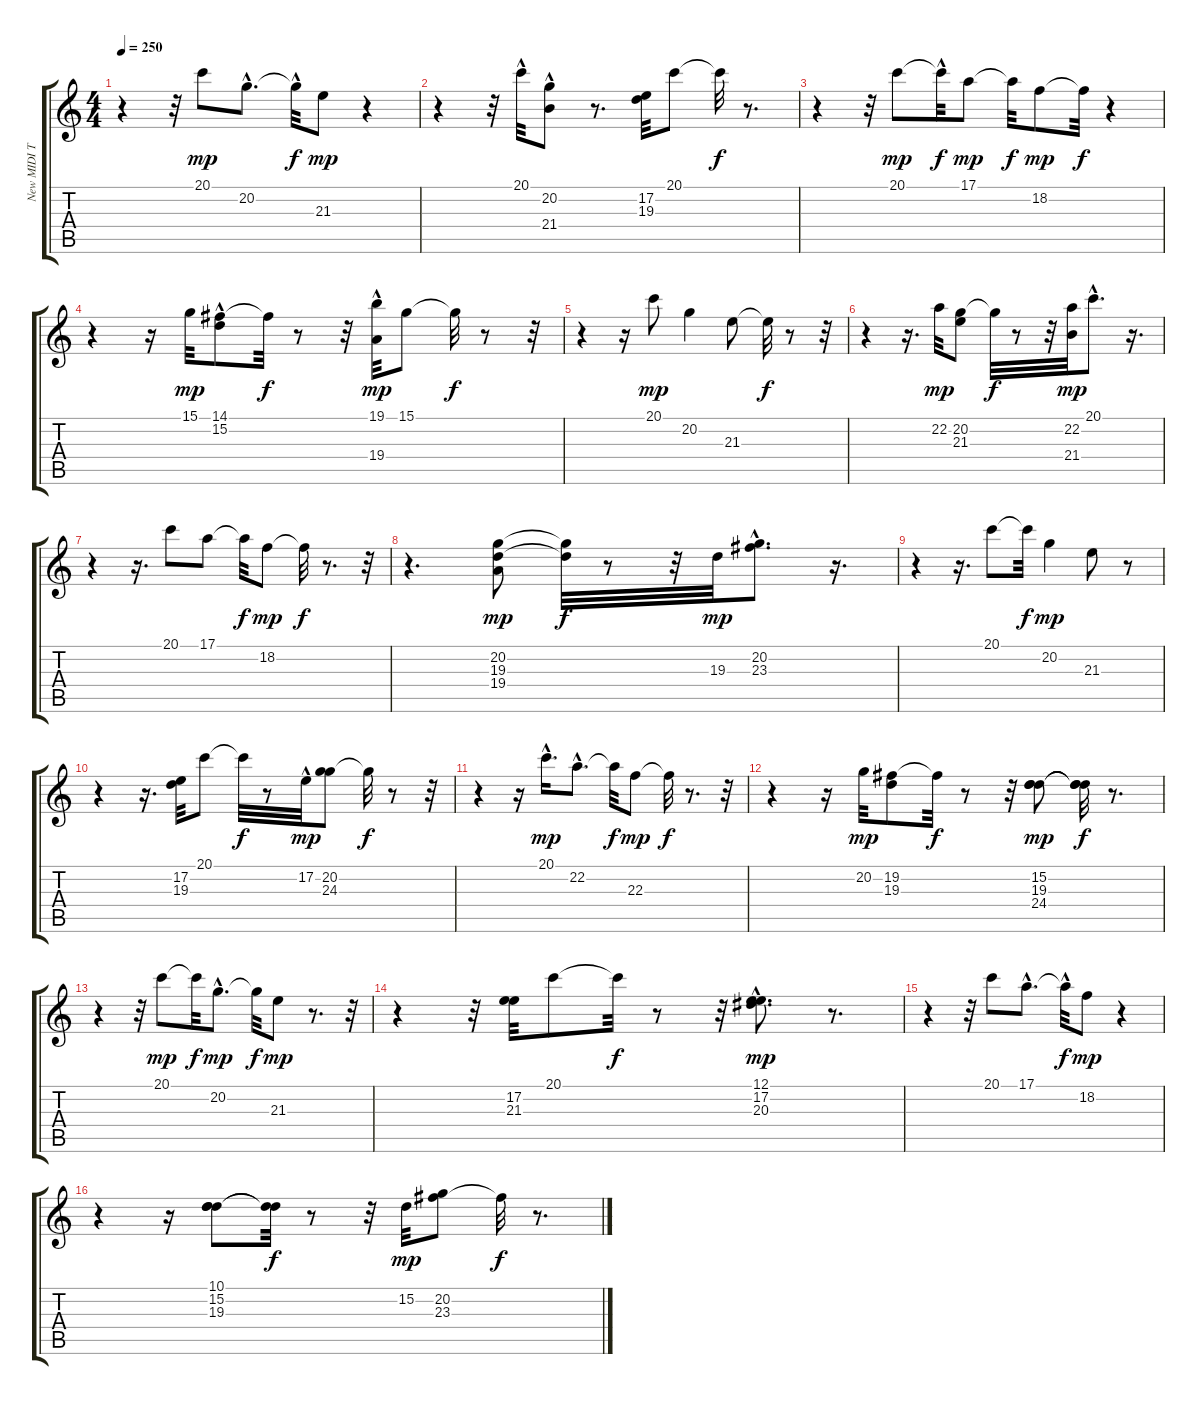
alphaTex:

\track ("New MIDI Track" "New MIDI T") {instrument honkytonkpiano}
\staff {score tabs}
\tuning (E4 B3 G3 D3 A2 E2) {hide}
\ts (4 4)
\tempo 250
\clef g2
\ks c
r.4{dy mp} r.32 20.1.8 20.2{hac}.8{d} 20.2{hac t}.32{dy f} 21.3.8{dy mp} r.4 |
r.4 r.32 20.1{hac}.32 (20.2 21.4{hac}).8 r.8{d} (17.2 19.3).32 20.1.8 20.1{t}.32{dy f} r.8{d} |
r.4 r.32 20.1.8{dy mp} 20.1{hac t}.32{dy f} 17.1.8{dy mp} 17.1{t}.32{dy f} 18.2.8{dy mp} 18.2{t}.32{dy f} r.4 |
r.4 r.16 15.1.32{dy mp} (14.1 15.2{hac}).8 14.1{t}.32{dy f} r.8 r.32 (19.1{hac} 19.4).32{dy mp} 15.1.8 15.1{t}.32{dy f} r.8 r.32 |
r.4 r.16 20.1.8{dy mp} 20.2.4 21.3.8 21.3{t}.32{dy f} r.8 r.32 |
r.4 r.16{d} 22.2.32{dy mp} (20.2 21.3).8 20.2{t}.32{dy f} r.8 r.32 (22.2 21.4).32{dy mp} 20.1{hac}.8{d} r.16{d} |
r.4 r.16{d} 20.1.8 17.1.8 17.1{t}.32{dy f} 18.2.8{dy mp} 18.2{t}.32{dy f} r.8{d} r.32 |
r.4{d} (20.2 19.3 19.4).8{dy mp} (20.2{t} 19.3{t}).32{dy f} r.8 r.32 19.3.32{dy mp} (20.2 23.3{hac}).8{d} r.16{d} |
r.4 r.16{d} 20.1.8 20.1{t}.32{dy f} 20.2.4{dy mp} 21.3.8 r.8 |
r.4 r.16{d} (17.2 19.3).32 20.1.8 20.1{t}.32{dy f} r.8 17.2{hac}.32{dy mp} (20.2 24.3).8 24.3{t}.32{dy f} r.8 r.32 |
r.4 r.16 20.1{hac}.16{d dy mp} 22.2{hac}.8{d} 22.2{t}.32{dy f} 22.3.8{dy mp} 22.3{t}.32{dy f} r.8{d} r.32 |
r.4 r.16 20.2.32{dy mp} (19.2 19.3).8 19.2{t}.32{dy f} r.8 r.32 (15.2 19.3 24.4).8{dy mp} (15.2{t} 19.3{t} 24.4{t}).32{dy f} r.8{d} |
r.4 r.32 20.1.8{dy mp} 20.1{t}.32{dy f} 20.2{hac}.8{d dy mp} 20.2{t}.32{dy f} 21.3.8{dy mp} r.8{d} r.32 |
r.4 r.32 (17.2 21.3).32 20.1.8 20.1{t}.32{dy f} r.8 r.32 (12.1 17.2 20.3{hac}).8{d dy mp} r.8{d} |
r.4 r.32 20.1.8 17.1{hac}.8{d} 17.1{hac t}.32{dy f} 18.2.8{dy mp} r.4 |
r.4 r.16 (10.1 15.2 19.3).8 (15.2{t} 19.3{t}).32{dy f} r.8 r.32 15.2.32{dy mp} (20.2 23.3).8 23.3{t}.32{dy f} r.8{d}
